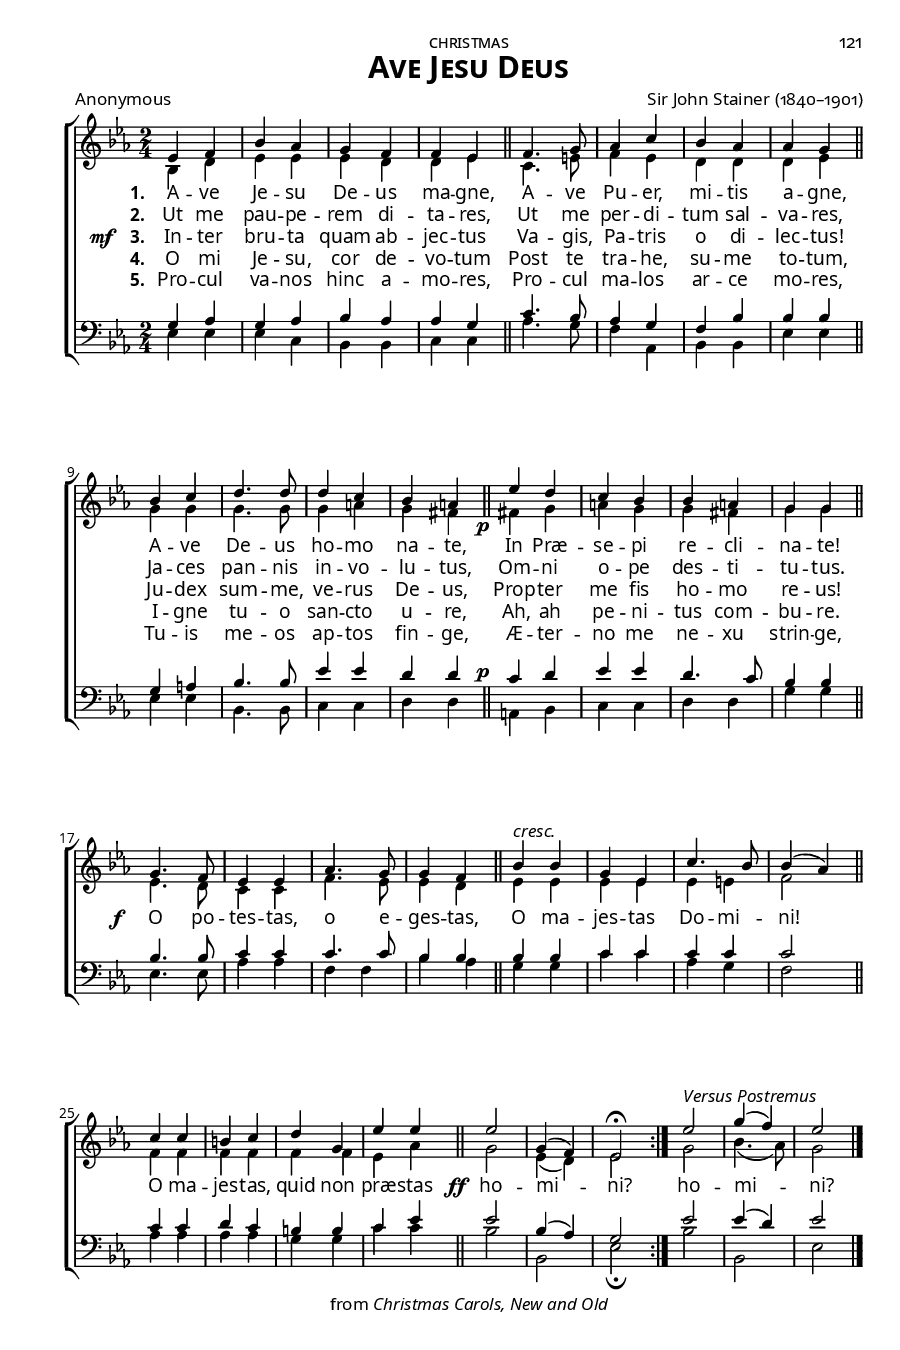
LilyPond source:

\version "2.14.2"
\include "util.ly"
\header {
  title = \markup{\override #'(font-name . "Garamond Premier Pro Semibold"){ \abs-fontsize #15 \smallCapsOldStyle"Ave Jesu Deus"}}
  poet = \markup\oldStyleNum"Anonymous"
  composer = \markup\oldStyleNum"Sir John Stainer (1840–1901)"
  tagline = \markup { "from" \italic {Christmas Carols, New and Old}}
}
\paper {
  %print-all-headers = ##f
  paper-height = 9\in
  paper-width = 6\in
  indent = 0\in
  %system-system-spacing = #'((basic-distance . 10) (padding . 0))
  %system-system-spacing =
  %  #'((basic-distance . 0)
  %     (minimum-distance . 0)
  %     (padding . -0.35)
  %     (stretchability . 100))
  ragged-last-bottom = ##f
  ragged-bottom = ##f
  two-sided = ##t
  inner-margin = 0.5\in
  outer-margin = 0.25\in
  top-margin = 0.25\in
  bottom-margin = 0.25\in
  first-page-number = #121
  print-first-page-number = ##t
  headerLine = \markup{\override #'(font-name . "Garamond Premier Pro") \smallCapsOldStyle"christmas"}
  oddHeaderMarkup = \markup\fill-line{
     \override #'(font-name . "Garamond Premier Pro")\abs-fontsize #8.5
     \combine 
        \fill-line{"" \on-the-fly #print-page-number-check-first
        \oldStylePageNum""
        }
        \fill-line{\headerLine}
  }
  evenHeaderMarkup = \markup {
     \override #'(font-name . "Garamond Premier Pro")\abs-fontsize #8.5
     \combine
        \on-the-fly #print-page-number-check-first
        \oldStylePageNum""
        \fill-line{\headerLine}
  }
}
#(set-global-staff-size 15) \paper{ #(define fonts (make-pango-font-tree "GoudyOlSt BT" "Garamond Premier Pro" "Garamond Premier Pro" (/ 15 20))) }
global = {
  \key ees \major
  \time 2/4
  \override DynamicLineSpanner #'staff-padding = #0.0
  \override DynamicLineSpanner #'Y-extent = #'(1 . 1)
  \override DynamicText #'X-offset = #'-4
}

sopMusic = \relative c' {
  ees4 f |
  bes aes |
  g f |
  f ees \bar "||"
  f4. g8 |
  aes4 c |
  
  bes aes |
  aes g \bar "||"
  bes c |
  d4. d8 |
  d4 c |
  bes a \bar "||"
  ees'_\p d |
  
  c bes |
  bes a |
  g g \bar "||" \break
  g4. f8 |
  ees4 ees |
  aes4. g8 |
  g4 f \bar "||"
  
  bes4^\markup\italic"cresc." bes |
  g ees |
  c'4. bes8 |
  bes4( aes) \bar "||" \break
  c4 c |
  b c |
  d g, |
  
  ees' ees \bar "||"
  ees2 |
  g,4( f) |
  ees2\fermata \bar ":|"
  ees'^\markup\italic{ "Versus Postremus"} |
  g4( f) |
  ees2 \bar "|."
}
sopWords = \lyricmode {
  
}

altoMusic = \relative c' {
  bes4 d |
  ees ees |
  ees d |
  d ees \bar "||"
  c4. e8 |
  f4 ees |
  
  d d |
  d ees \bar "||"
  g g |
  g4. g8 |
  g4 a |
  g fis \bar "||"
  fis! g |
  
  a g |
  g fis |
  g g \bar "||"
  ees4. d8 |
  c4 c |
  f4. ees8 |
  ees4 d |
  
  ees ees |
  ees ees |
  ees e |
  f2 \bar "||"
  f4 f |
  f f |
  f f |
  
  ees aes \bar "||"
  g2 |
  ees4( d) |
  ees2 |
  g2 |
  bes4.( aes8) |
  g2 \bar "|."
}
altoWords = {
  \dropLyricsV
  \lyricmode {
    \set stanza = #"1. "
    A -- ve Je -- su De -- us ma -- gne,
    A -- ve Pu -- er, mi -- tis a -- gne,
    A -- ve De -- us ho -- mo na -- te,
    In Præ -- se -- pi re -- cli -- na -- te!
  }
  
  \set stanza = \markup\dynamic"f   "
  \lyricmode {
    \set associatedVoice = "tenors"
    O po -- tes -- tas, o e -- ges -- tas,
    O ma -- jes -- tas Do -- mi -- ni!
    O ma -- jes -- tas, quid non præ -- stas
  }
  \set stanza = \markup\dynamic"  ff "
  \lyricmode{
    ho -- mi -- ni?
    ho -- mi -- ni?
  }
}
altoWordsII = \lyricmode {
  \dropLyricsV
%\markup\italic
  \set stanza = #"2. "
  Ut me pau -- pe -- rem di -- ta -- res,
  Ut me per -- di -- tum sal -- va -- res,
  Ja -- ces pan -- nis in -- vo -- lu -- tus,
  Om -- ni o -- pe des -- ti -- tu -- tus.
}
altoWordsIII = {
  \dropLyricsV
  \set stanza = \markup{\dynamic "mf  " "3. "}
  \lyricmode {
    In -- ter bru -- ta quam ab -- jec -- tus
    Va -- gis, Pa -- tris o di -- lec -- tus!
    Ju -- dex sum -- me, ve -- rus De -- us,
    Prop -- ter me fis ho -- mo re -- us!
  }
}
altoWordsIV = \lyricmode {
  \dropLyricsV
  \set stanza = #"4. "
  O mi Je -- su, cor de -- vo -- tum
  Post te tra -- he, su -- me to -- tum,
  I -- gne tu -- o san -- cto u -- re,
  Ah, ah pe -- ni -- tus com -- bu -- re.
}
altoWordsV = \lyricmode {
  \dropLyricsV
  \set stanza = #"5. "
  Pro -- cul va -- nos hinc a -- mo -- res,
  Pro -- cul ma -- los ar -- ce mo -- res,
  Tu -- is me -- os ap -- tos fin -- ge,
  Æ -- ter -- no me ne -- xu strin -- ge,
}
altoWordsVI = \lyricmode {
  \set stanza = #"6. "
  \set ignoreMelismata = ##t
}
tenorMusic = \relative c' {
  g4 aes |
  g aes |
  bes aes |
  aes g \bar "||"
  c4. bes8 |
  aes4 g |
  
  f bes |
  bes bes \bar "||"
  g a |
  bes4. bes8 |
  ees4 ees |
  d d \bar "||"
  c^\p d |
  
  ees4 ees |
  d4. c8 |
  bes4 bes \bar "||"
  bes4. bes8 |
  c4 c |
  c4. c8 |
  bes4 bes \bar "||"
  
  bes bes |
  c c |
  c c |
  c2 \bar "||"
  c4 c |
  d c |
  b b |
  
  c ees \bar "||"
  ees2 |
  bes4( aes) |
  g2 |
  
  ees' |
  ees4( d) |
  ees2 \bar "|."
  
}
tenorWords = \lyricmode {

}

bassMusic = \relative c {
  ees4 ees |
  ees c |
  bes bes |
  c c \bar "||"
  aes'4. g8 |
  f4 aes, |
  
  bes4 bes |
  ees ees \bar "||"
  ees ees |
  bes4. bes8 |
  c4 c |
  d d \bar "||"
  a bes |
  
  c c |
  d d |
  g g \bar "||"
  ees4. ees8 |
  aes4 aes |
  f f |
  bes aes \bar "||"
  
  g g |
  c c |
  aes g |
  f2 \bar "||"
  aes4 aes |
  aes aes |
  g g |
  
  c c \bar "||"
  bes2 |
  bes, |
  ees\fermata |
  bes' |
  bes, |
  ees \bar "|."
}
bassWords = \lyricmode {

}

pianoRH = \relative c' {
  
}
pianoLH = \relative c' {
  
}

\score {
  <<
   \new ChoirStaff <<
%    \new Lyrics = sopranos \with { \override VerticalAxisGroup #'nonstaff-relatedstaff-spacing = #'((basic-distance . 1)) }
    \new Staff = women <<
      \new Voice = "sopranos" { \voiceOne << \global \sopMusic >> }
      \new Voice = "altos" { \voiceTwo << \global \altoMusic >> }
    >>
   \new Staff = men <<
      \clef bass
      \new Voice = "tenors" { \voiceOne << \global \tenorMusic >> }
      \new Voice = "basses" { \voiceTwo << \global \bassMusic >> }
    >>
    \new Lyrics \with { alignAboveContext = #"women" \override VerticalAxisGroup #'nonstaff-relatedstaff-spacing = #'((basic-distance . 1))} \lyricsto "sopranos" \sopWords
     \new Lyrics = "altosVI"  \with { alignBelowContext = #"women" \override VerticalAxisGroup #'nonstaff-relatedstaff-spacing = #'((basic-distance . 1))} \lyricsto "altos" \altoWordsVI
    \new Lyrics = "altosV"  \with { alignBelowContext = #"women" \override VerticalAxisGroup #'nonstaff-relatedstaff-spacing = #'((basic-distance . 1))} \lyricsto "altos" \altoWordsV
    \new Lyrics = "altosIV"  \with { alignBelowContext = #"women" \override VerticalAxisGroup #'nonstaff-relatedstaff-spacing = #'((basic-distance . 1))} \lyricsto "altos" \altoWordsIV
    \new Lyrics = "altosIII"  \with { alignBelowContext = #"women" \override VerticalAxisGroup #'nonstaff-relatedstaff-spacing = #'((basic-distance . 1))} \lyricsto "altos" \altoWordsIII
    \new Lyrics = "altosII"  \with { alignBelowContext = #"women" \override VerticalAxisGroup #'nonstaff-relatedstaff-spacing = #'((basic-distance . 1))} \lyricsto "altos" \altoWordsII
    \new Lyrics = "altos"  \with { alignBelowContext = #"women" \override VerticalAxisGroup #'nonstaff-relatedstaff-spacing = #'((basic-distance . 1))} \lyricsto "altos" \altoWords
    \new Lyrics \with { alignAboveContext = #"men" \override VerticalAxisGroup #'nonstaff-relatedstaff-spacing = #'((basic-distance . 1)) } \lyricsto "tenors" \tenorWords
    \new Lyrics \with { alignBelowContext = #"men" \override VerticalAxisGroup #'nonstaff-relatedstaff-spacing = #'((basic-distance . 1)) } \lyricsto "basses" \bassWords
  >>
%    \new PianoStaff << \new Staff { \new Voice { \pianoRH } } \new Staff { \clef "bass" \pianoLH } >>
  >>
  \layout {
    \context {
      \Score
      %\override SpacingSpanner #'base-shortest-duration = #(ly:make-moment 1 8)
      %\override SpacingSpanner #'common-shortest-duration = #(ly:make-moment 1 4)
    }
    \context {
      % Remove all empty staves
      % \Staff \RemoveEmptyStaves \override VerticalAxisGroup #'remove-first = ##t
    }
    \context {
      \Lyrics
      \override LyricText #'X-offset = #center-on-word
    }
  }
  \midi {
    \tempo 4 = 100
    \set Staff.midiInstrument = "flute"
  
    \context {
      \Voice
      \remove "Dynamic_performer"
    }
  }
}
